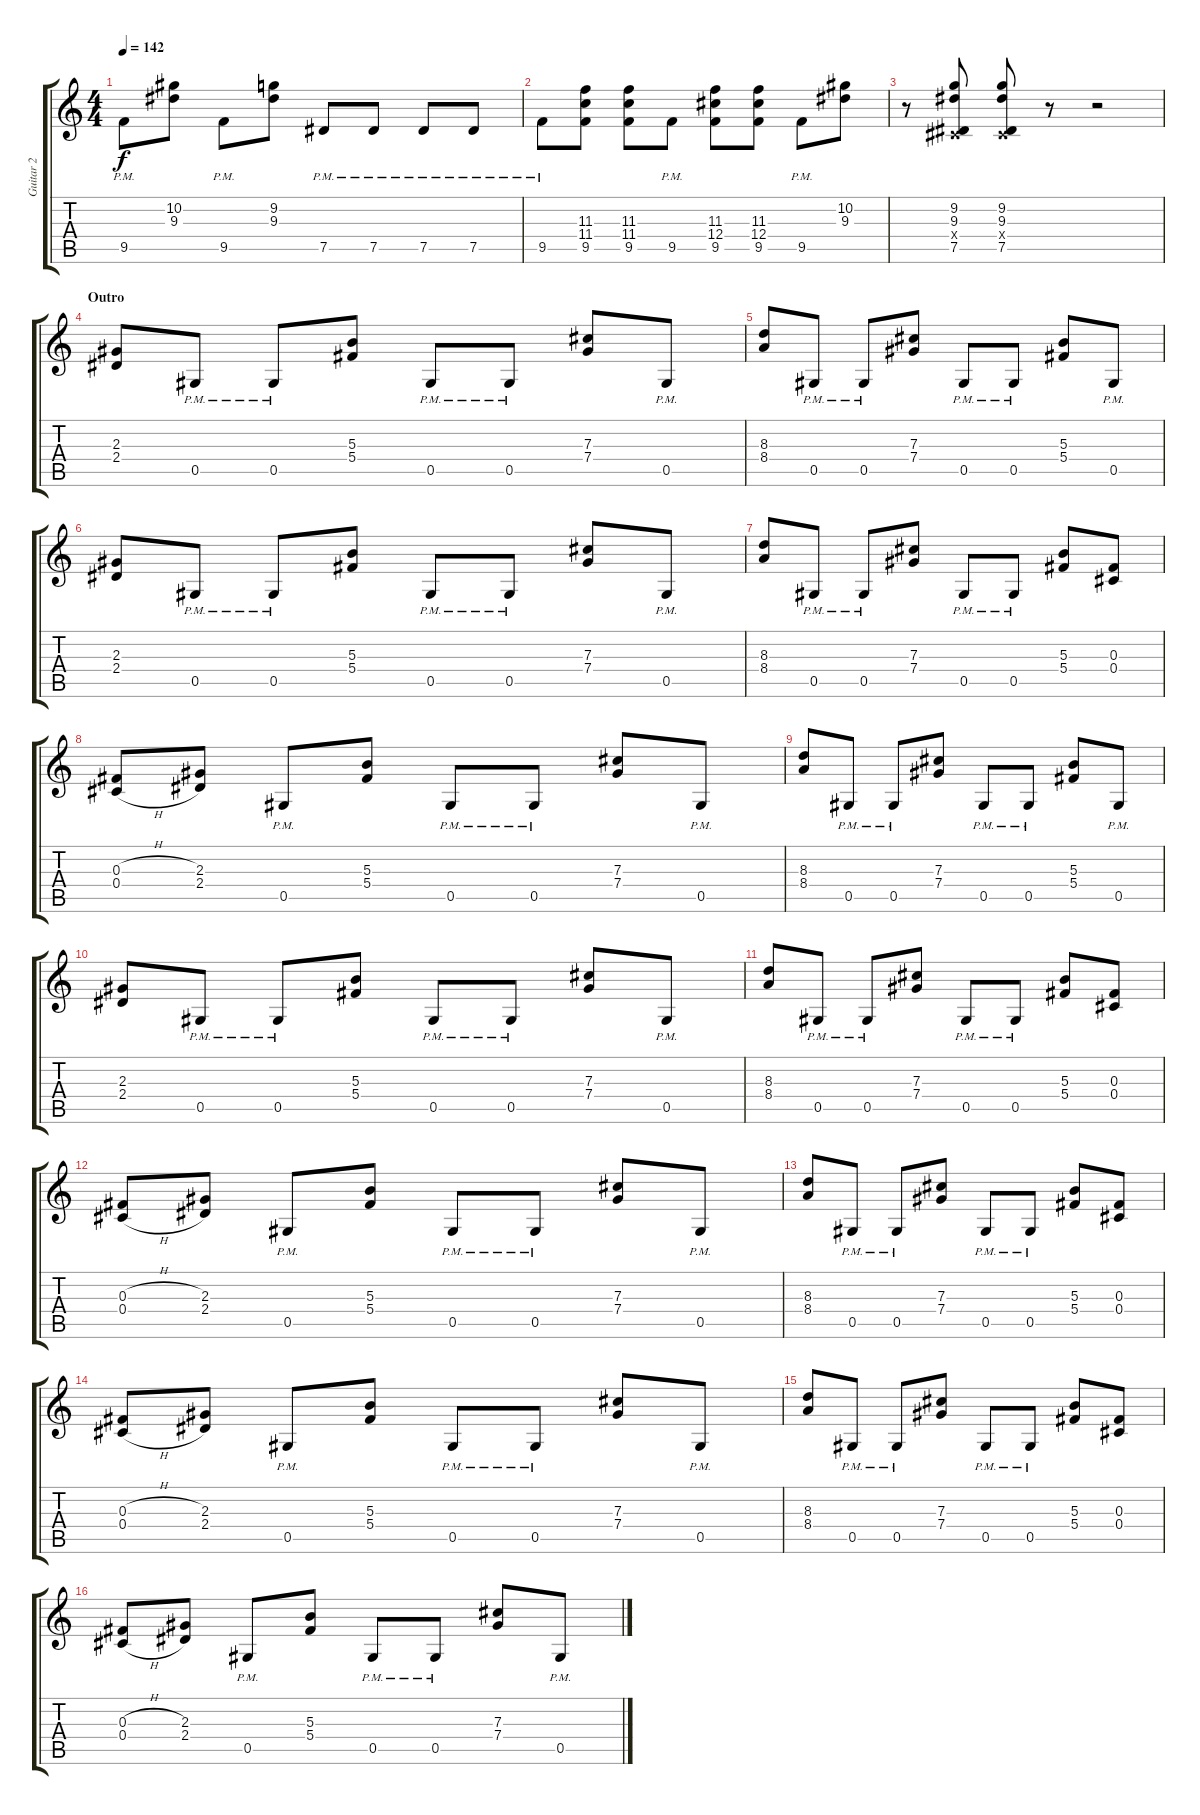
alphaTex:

\track ("Guitar 2" "Guitar 2") {instrument distortionguitar}
\staff {score tabs}
\tuning (Eb4 Bb3 Gb3 Db3 Ab2 Eb2) {hide}
\ts (4 4)
\tempo 142
\clef g2
\ks c
9.5{pm}.8{dy f} (10.2 9.3).8 9.5{pm}.8 (9.2 9.3).8 7.5{pm}.8 7.5{pm}.8 7.5{pm}.8 7.5{pm}.8 |
9.5{pm}.8 (11.3 11.4 9.5).8 (11.3 11.4 9.5).8 9.5{pm}.8 (11.3 12.4 9.5).8 (11.3 12.4 9.5).8 9.5{pm}.8 (10.2 9.3).8 |
r.8 (9.2 9.3 0.4{x} 7.5).8 (9.2 9.3 0.4{x} 7.5).8 r.8 r.2 |
\section ("" "Outro")
(2.3 2.4).8 0.5{pm}.8 0.5{pm}.8 (5.3 5.4).8 0.5{pm}.8 0.5{pm}.8 (7.3 7.4).8 0.5{pm}.8 |
(8.3 8.4).8 0.5{pm}.8 0.5{pm}.8 (7.3 7.4).8 0.5{pm}.8 0.5{pm}.8 (5.3 5.4).8 0.5{pm}.8 |
(2.3 2.4).8 0.5{pm}.8 0.5{pm}.8 (5.3 5.4).8 0.5{pm}.8 0.5{pm}.8 (7.3 7.4).8 0.5{pm}.8 |
(8.3 8.4).8 0.5{pm}.8 0.5{pm}.8 (7.3 7.4).8 0.5{pm}.8 0.5{pm}.8 (5.3 5.4).8 (0.3 0.4).8 |
(0.3{h} 0.4{h}).8 (2.3 2.4).8 0.5{pm}.8 (5.3 5.4).8 0.5{pm}.8 0.5{pm}.8 (7.3 7.4).8 0.5{pm}.8 |
(8.3 8.4).8 0.5{pm}.8 0.5{pm}.8 (7.3 7.4).8 0.5{pm}.8 0.5{pm}.8 (5.3 5.4).8 0.5{pm}.8 |
(2.3 2.4).8 0.5{pm}.8 0.5{pm}.8 (5.3 5.4).8 0.5{pm}.8 0.5{pm}.8 (7.3 7.4).8 0.5{pm}.8 |
(8.3 8.4).8 0.5{pm}.8 0.5{pm}.8 (7.3 7.4).8 0.5{pm}.8 0.5{pm}.8 (5.3 5.4).8 (0.3 0.4).8 |
(0.3{h} 0.4{h}).8 (2.3 2.4).8 0.5{pm}.8 (5.3 5.4).8 0.5{pm}.8 0.5{pm}.8 (7.3 7.4).8 0.5{pm}.8 |
(8.3 8.4).8 0.5{pm}.8 0.5{pm}.8 (7.3 7.4).8 0.5{pm}.8 0.5{pm}.8 (5.3 5.4).8 (0.3 0.4).8 |
(0.3{h} 0.4{h}).8 (2.3 2.4).8 0.5{pm}.8 (5.3 5.4).8 0.5{pm}.8 0.5{pm}.8 (7.3 7.4).8 0.5{pm}.8 |
(8.3 8.4).8 0.5{pm}.8 0.5{pm}.8 (7.3 7.4).8 0.5{pm}.8 0.5{pm}.8 (5.3 5.4).8 (0.3 0.4).8 |
(0.3{h} 0.4{h}).8 (2.3 2.4).8 0.5{pm}.8 (5.3 5.4).8 0.5{pm}.8 0.5{pm}.8 (7.3 7.4).8 0.5{pm}.8
